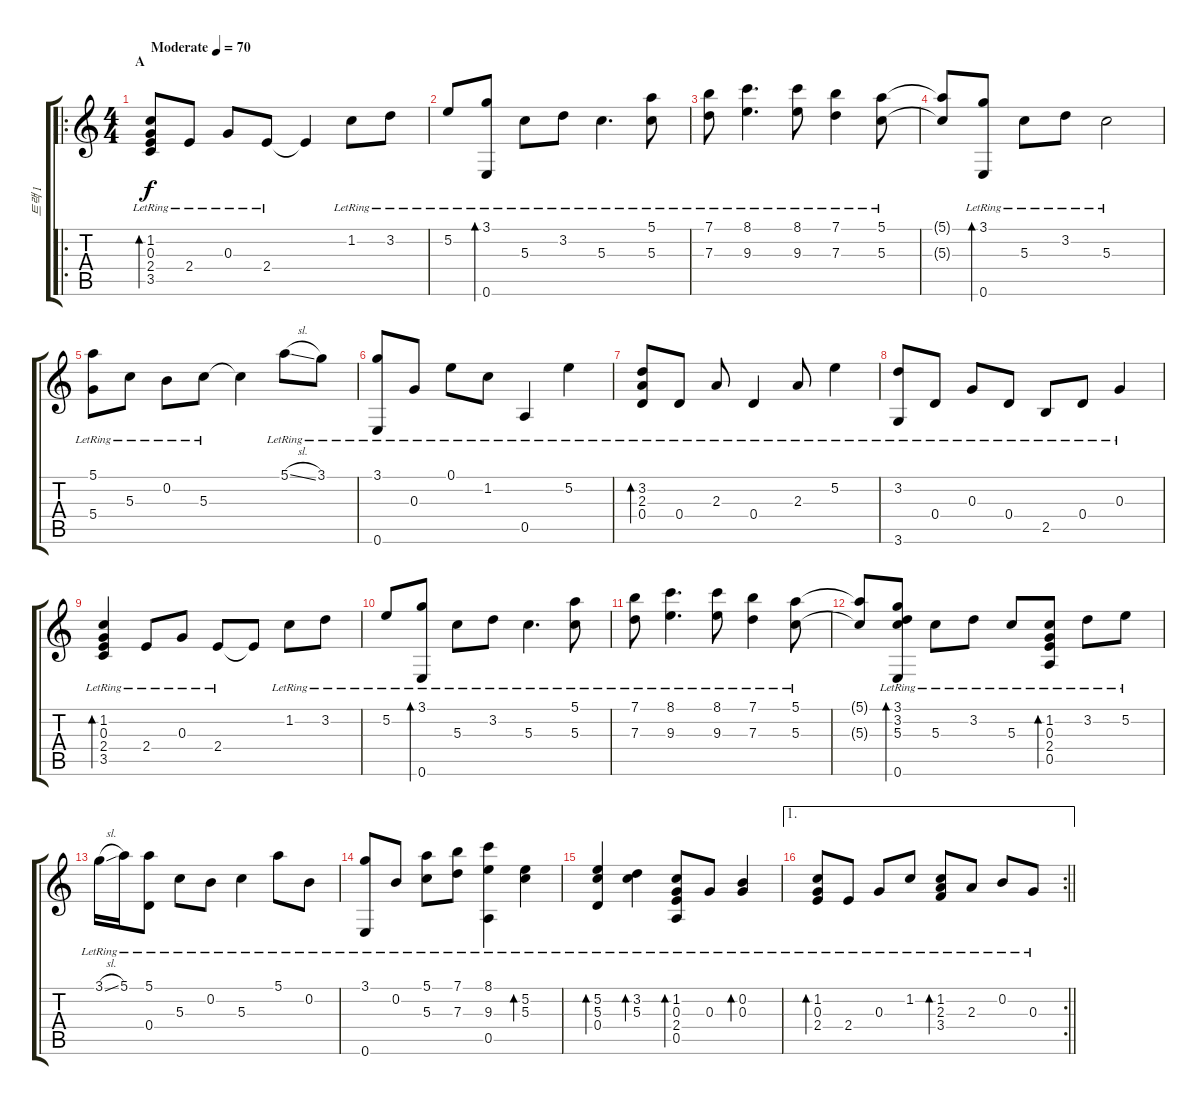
\track ("트랙 1" "트랙 1") {instrument acousticguitarnylon}
\staff {score tabs}
\tuning (E4 B3 G3 D3 A2 E2) {hide}
\ro
\ts (4 4)
\section ("" "A")
\tempo (70 "Moderate")
\clef g2
\ks c
(1.2{lr} 0.3{lr} 2.4{lr} 3.5{lr}).8{bd 240 dy f instrument acousticguitarnylon} 2.4{lr}.8 0.3{lr}.8 2.4{lr}.8 2.4{t}.4 1.2{lr}.8 3.2{lr}.8 |
5.2{lr}.8 (3.1{lr} 0.6{lr}).8{bd 480} 5.3{lr}.8 3.2{lr}.8 5.3{lr}.4{d} (5.1{lr} 5.3{lr}).8 |
(7.1{lr} 7.3{lr}).8 (8.1{lr} 9.3{lr}).4{d} (8.1{lr} 9.3{lr}).8 (7.1{lr} 7.3{lr}).4 (5.1{lr} 5.3{lr}).8 |
(5.1{t} 5.3{t}).8 (3.1{lr} 0.6{lr}).8{bd 480} 5.3{lr}.8 3.2{lr}.8 5.3{lr}.2 |
(5.1{lr} 5.4{lr}).8 5.3{lr}.8 0.2{lr}.8 5.3{lr}.8 5.3{t}.4 5.1{sl lr}.8 3.1{lr}.8 |
(3.1{lr} 0.6{lr}).8 0.3{lr}.8 0.1{lr}.8 1.2{lr}.8 0.5{lr}.4 5.2{lr}.4 |
(3.2{lr} 2.3{lr} 0.4{lr}).8{bd 240} 0.4{lr}.8 2.3{lr}.8 0.4{lr}.4 2.3{lr}.8 5.2{lr}.4 |
(3.2{lr} 3.6{lr}).8 0.4{lr}.8 0.3{lr}.8 0.4{lr}.8 2.5{lr}.8 0.4{lr}.8 0.3{lr}.4 |
(1.2{lr} 0.3{lr} 2.4{lr} 3.5{lr}).4{bd 240} 2.4{lr}.8 0.3{lr}.8 2.4{lr}.8 2.4{t}.8 1.2{lr}.8 3.2{lr}.8 |
5.2{lr}.8 (3.1{lr} 0.6{lr}).8{bd 480} 5.3{lr}.8 3.2{lr}.8 5.3{lr}.4{d} (5.1{lr} 5.3{lr}).8 |
(7.1{lr} 7.3{lr}).8 (8.1{lr} 9.3{lr}).4{d} (8.1{lr} 9.3{lr}).8 (7.1{lr} 7.3{lr}).4 (5.1{lr} 5.3{lr}).8 |
(5.1{t} 5.3{t}).8 (3.1{lr} 3.2{lr} 5.3{lr} 0.6{lr}).8{bd 480} 5.3{lr}.8 3.2{lr}.8 5.3{lr}.8 (1.2{lr} 0.3{lr} 2.4{lr} 0.5{lr}).8{bd 240} 3.2{lr}.8 5.2{lr}.8 |
3.1{sl lr}.16 5.1{lr}.16 (5.1{lr} 0.4{lr}).8 5.3{lr}.8 0.2{lr}.8 5.3{lr}.4 5.1{lr}.8 0.2{lr}.8 |
(3.1{lr} 0.6{lr}).8 0.2{lr}.8 (5.1{lr} 5.3{lr}).8 (7.1{lr} 7.3{lr}).8 (8.1{lr} 9.3{lr} 0.5{lr}).4 (5.2{lr} 5.3{lr}).4{bd 240} |
(5.2{lr} 5.3{lr} 0.4{lr}).4{bd 240} (3.2{lr} 5.3{lr}).4{bd 240} (1.2{lr} 0.3{lr} 2.4{lr} 0.5{lr}).8{bd 240} 0.3{lr}.8 (0.2{lr} 0.3{lr}).4{bd 240} |
\ae 1
\rc 2
\barLineRight lightlight
(1.2{lr} 0.3{lr} 2.4{lr}).8{bd 240} 2.4{lr}.8 0.3{lr}.8 1.2{lr}.8 (1.2{lr} 2.3{lr} 3.4{lr}).8{bd 240} 2.3{lr}.8 0.2{lr}.8 0.3{lr}.8
